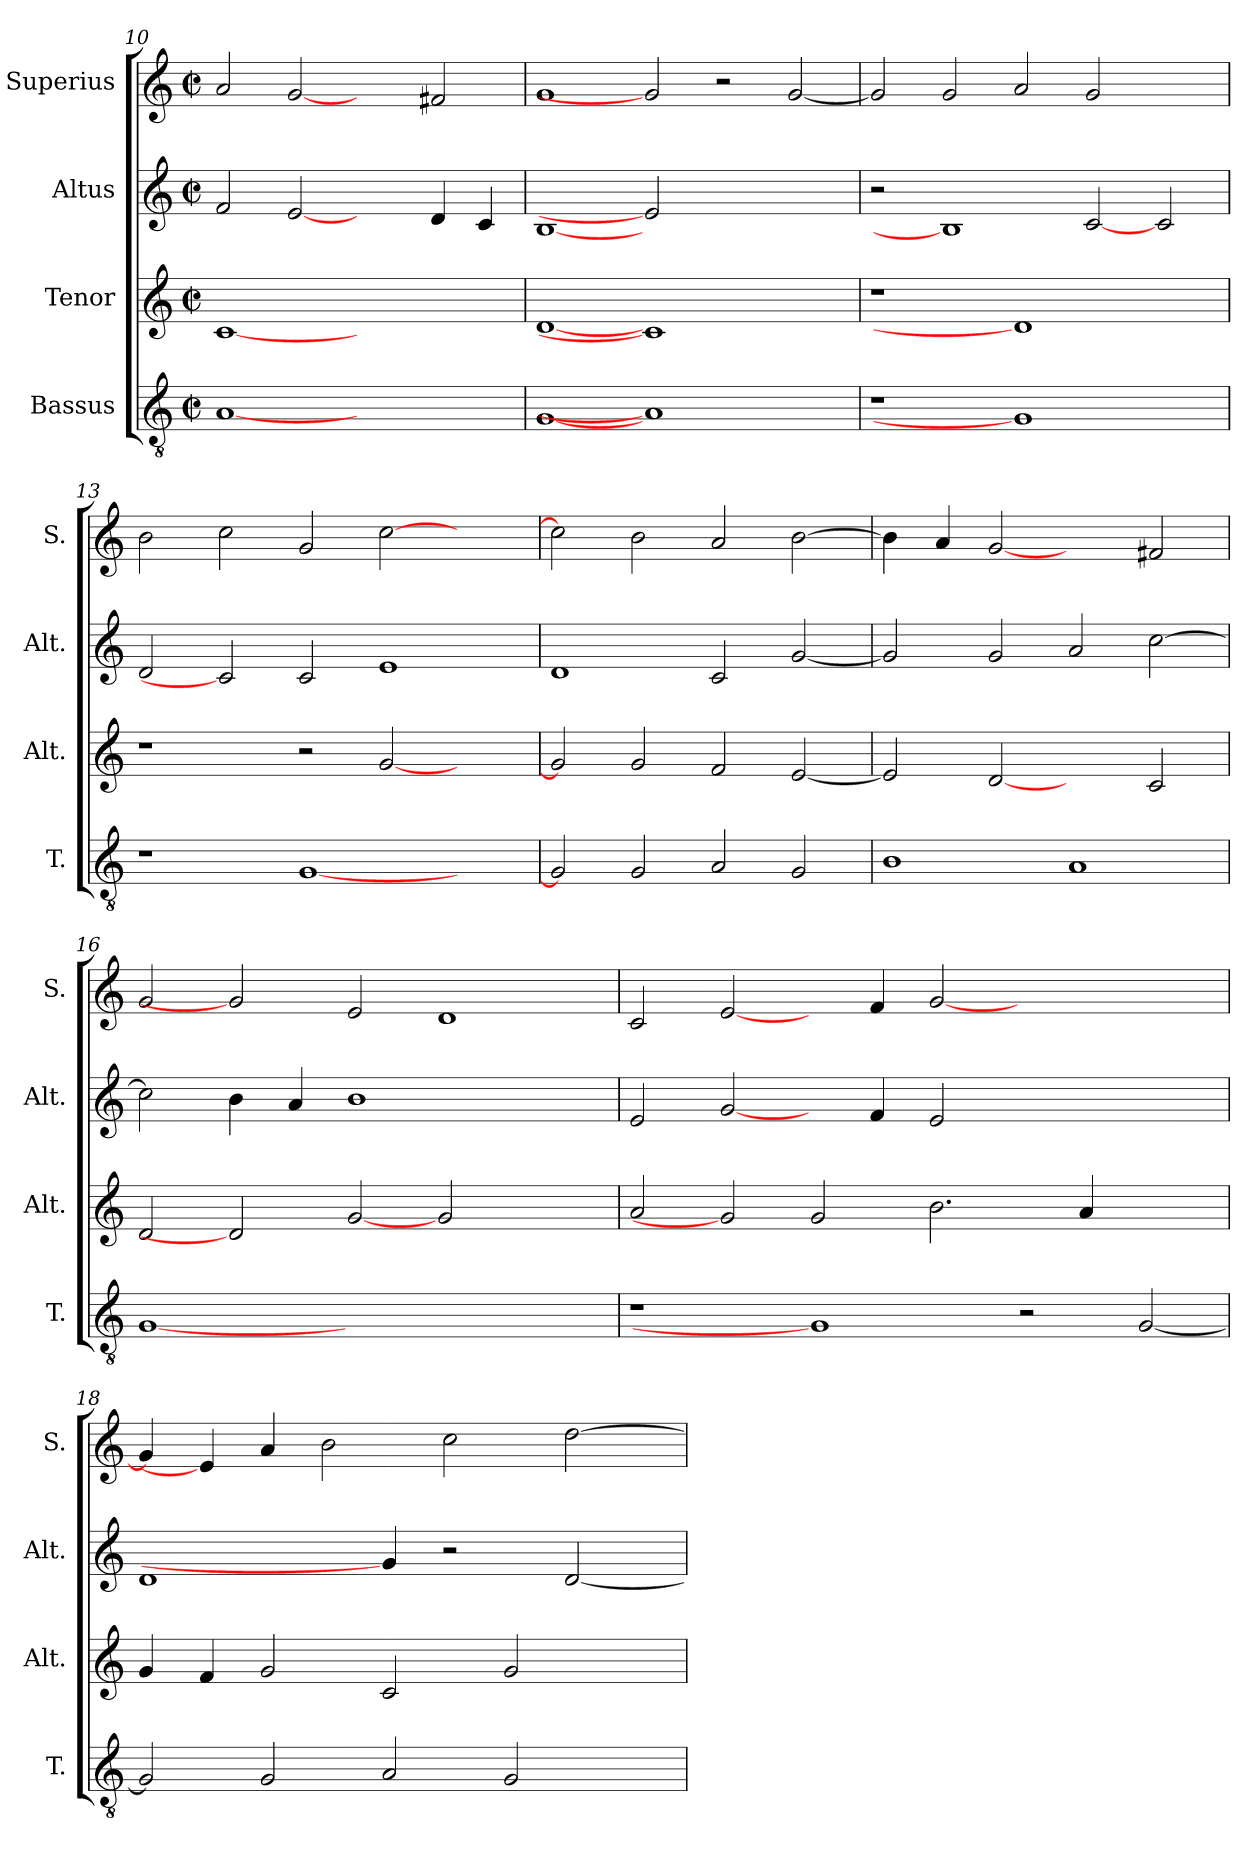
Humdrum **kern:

**kern	**kern	**kern	**kern
*part4	*part3	*part2	*part1
*staff4	*staff3	*staff2	*staff1
*I"Bassus	*I"Tenor	*I"Altus	*I"Superius
*I'T.	*I'Alt.	*I'Alt.	*I'S.
*clefGv2	*clefG2	*clefG2	*clefG2
*ITrd7c12	*	*	*
*k[]	*k[]	*k[]	*k[]
*C:	*C:	*C:	*C:
*M2/2	*M2/2	*M2/2	*M2/2
*met(c|)	*met(c|)	*met(c|)	*met(c|)
=10	=10	=10	=10
[1AAi	[1ci	2fi/	2ai/
.	.	[2ei	[2gi
1ryy	1ryy	2ryy	2ryy
.	.	4di/	2f#Xi/
.	.	4ci/	.
=11	=11	=11	=11
[1GGi	[1di	[1Bi	1gi
1AAi]	1ci]	2ei]	2gi]
.	.	1ryy	2r
2ryy	2ryy	.	[<2gi/
=12	=12	=12	=12
!LO:N:vis=1	!LO:N:vis=1	!	!
1r	1r	2r	2gi/]
.	.	1Bi]	2gi/
1GGi]	1di]	.	2ai/
.	.	[2ci	2gi/
2ryy	2ryy	2ci/	2ryy
=13	=13	=13	=13
1r	1r	2di/	2bi\
.	.	2ci]	2cci\
[<1GGi	2r	2ci/	2gi/
.	[<2gi/	1ei	[>2cci\
2ryy	2ryy	.	2ryy
!!LO:LB:g=z
=14	=14	=14	=14
2GGi/]	2gi/]	1di	2cci\]
2GGi/	2gi/	.	2bi\
2AAi/	2fi/	2ci/	2ai/
2GGi/	[<2ei/	[<2gi/	[>2bi\
=15	=15	=15	=15
1BBi	2ei/]	2gi/]	4bi\]
.	.	.	4ai/
.	[2di	2gi/	[2gi
1AAi	2ryy	2ai/	2ryy
.	2ci/	[>2cci\	2f#Xi/
=16	=16	=16	=16
[1GGi	2di/	2cci\]	2gi/
.	2di]	4bi\	2gi]
.	.	4ai/	.
1.ryy	[2gi	1bi	2ei/
.	2gi/	.	1di
.	2ryy	2ryy	.
=17	=17	=17	=17
1r	2ai/	2ei/	2ci/
.	2gi]	[2gi/	[2ei/
1GGi]	2gi/	4ryy	4ryy
.	.	4fi/	4fi/
.	2.bi\	2ei/	[<2gi/
2r	.	1ryy	1ryy
.	4ai/	.	.
[<2GGi/	2ryy	.	.
=18	=18	=18	=18
2GGi/]	4gi/	1di	4gi/]
.	4fi/	.	4ei/]
2GGi/	2gi/	.	4ai/
.	.	.	2bi\
2AAi/	2ci/	4gi/]	.
.	.	2r	2cci\
2GGi/	2gi/	.	.
.	.	[<2di/	[>2ddi\
4ryy	4ryy	.	.
=	=	=	=
*-	*-	*-	*-
